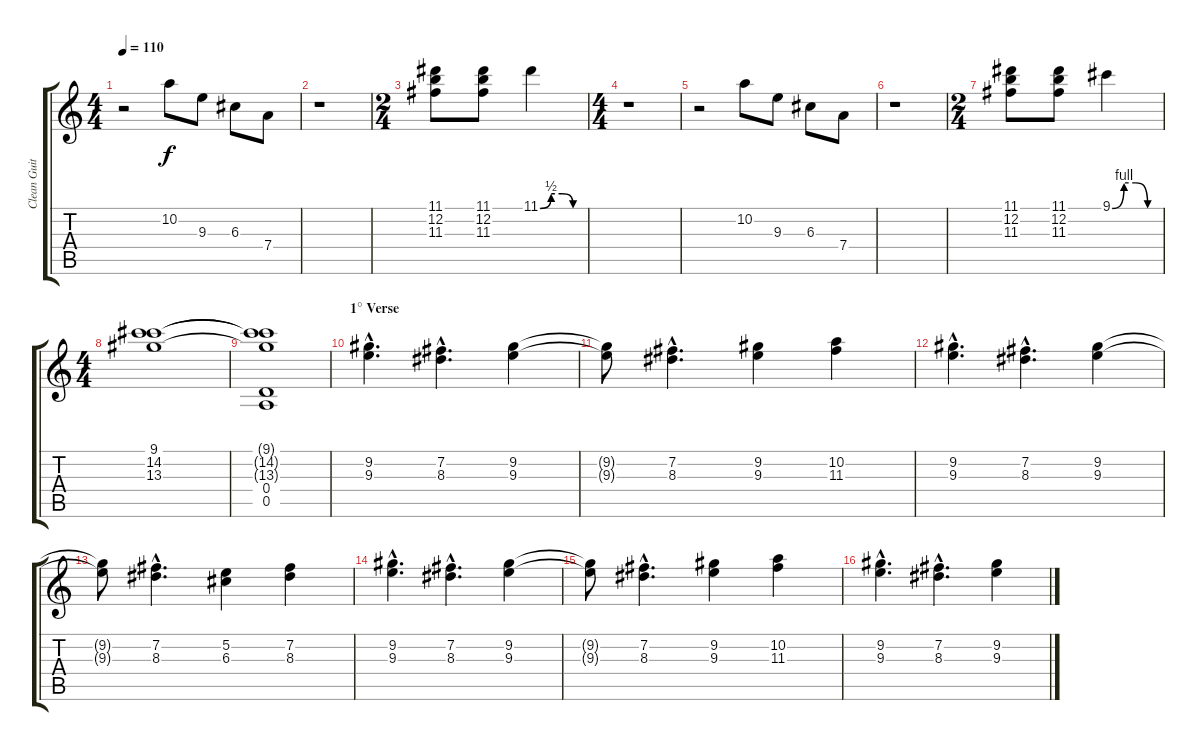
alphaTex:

\track ("Clean Guitar" "Clean Guit") {instrument electricguitarclean}
\staff {score tabs}
\tuning (E4 B3 G3 D3 A2 E2) {hide}
\ts (4 4)
\tempo 110
\clef g2
\ks c
r.2{dy f} 10.2.8 9.3.8 6.3.8 7.4.8 |
r.1 |
\ts (2 4)
(11.1 12.2 11.3).8{volume 12 instrument distortionguitar} (11.1 12.2 11.3).8 11.1{be (custom 0 0 15 2 30 2 45 0 60 0)}.4 |
\ts (4 4)
r.1 |
r.2{instrument electricguitarclean} 10.2.8 9.3.8 6.3.8 7.4.8 |
r.1 |
\ts (2 4)
(11.1 12.2 11.3).8{volume 12 instrument distortionguitar} (11.1 12.2 11.3).8 9.1{be (custom 0 0 15 4 30 4 45 0 60 0)}.4 |
\ts (4 4)
(9.1 14.2 13.3).1 |
(9.1{t} 14.2{t} 13.3{t} 0.4 0.5).1 |
\section ("" "1° Verse")
(9.2{hac} 9.3{hac}).4{d volume 16 instrument electricguitarclean} (7.2{hac} 8.3{hac}).4{d} (9.2 9.3).4 |
(9.2{t} 9.3{t}).8 (7.2{hac} 8.3{hac}).4{d} (9.2 9.3).4 (10.2 11.3).4 |
(9.2{hac} 9.3{hac}).4{d} (7.2{hac} 8.3{hac}).4{d} (9.2 9.3).4 |
(9.2{t} 9.3{t}).8 (7.2{hac} 8.3{hac}).4{d} (5.2 6.3).4 (7.2 8.3).4 |
(9.2{hac} 9.3{hac}).4{d} (7.2{hac} 8.3{hac}).4{d} (9.2 9.3).4 |
(9.2{t} 9.3{t}).8 (7.2{hac} 8.3{hac}).4{d} (9.2 9.3).4 (10.2 11.3).4 |
(9.2{hac} 9.3{hac}).4{d} (7.2{hac} 8.3{hac}).4{d} (9.2 9.3).4
